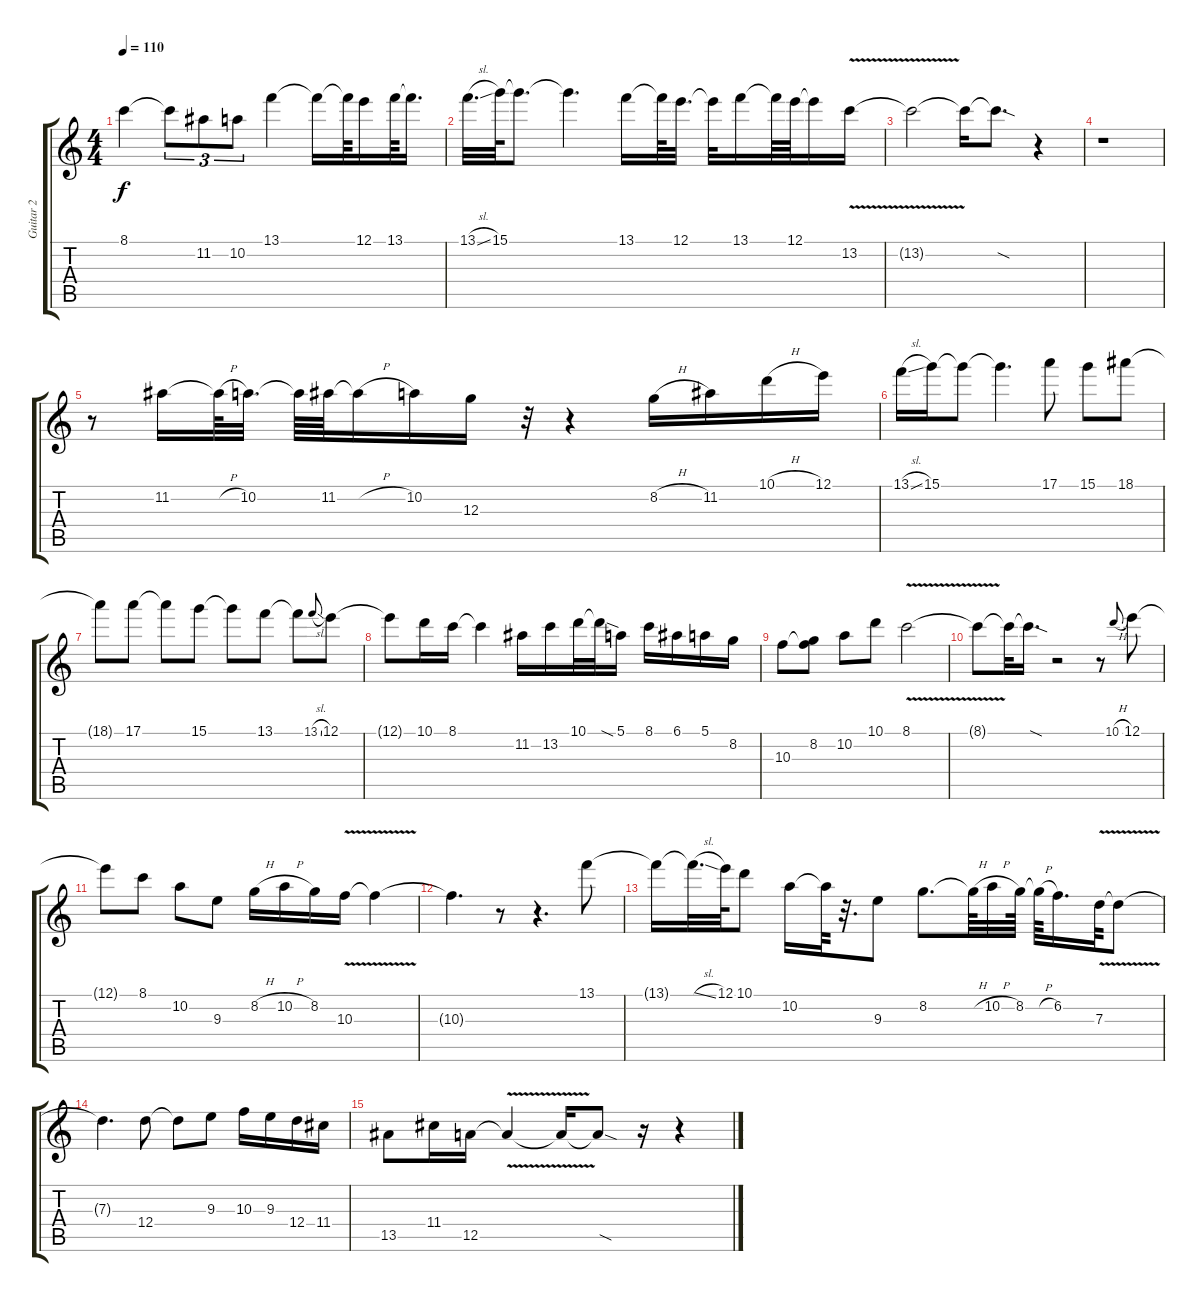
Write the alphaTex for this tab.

\track ("Guitar 2" "Guitar 2") {instrument acousticguitarsteel}
\staff {score tabs}
\tuning (E4 B3 G3 D3 A2 E2) {hide}
\ts (4 4)
\tempo 110
\clef g2
\ks c
8.1.4{dy f} 8.1{t}.8{tu (3 2)} 11.2.8{tu (3 2)} 10.2.8{tu (3 2)} 13.1.4 13.1{t}.16 13.1{t}.64 12.1.16 13.1.64 13.1{t}.16{d} |
13.1{sl}.32{d} 15.1.64 15.1{t}.8{d} 15.1{t}.4{d} 13.1.16 13.1{t}.64 12.1.32{d} 12.1{t}.32 13.1.16 13.1{t}.64 12.1.64 12.1{t}.16 13.2{v}.16 |
13.2{t}.2 13.2{t}.16 13.2{sod t}.8{d} r.4 |
r.1 |
r.8 11.2.16 11.2{h t}.64 10.2.32{d} 10.2{t}.64 11.2.64 11.2{h t}.16 10.2.16 12.3.16 r.32 r.4 8.2{h}.16 11.2.16 10.1{h}.16 12.1.16 |
13.1{sl}.16 15.1.16 15.1{t}.8 15.1{t}.4{d} 17.1.8 15.1.8 18.1.8 |
18.1{t}.8 17.1.8 17.1{t}.8 15.1.8 15.1{t}.8 13.1.8 13.1{t}.8 13.1{sl}.8{gr onbeat} 12.1.8 |
12.1{t}.8 10.1.16 8.1.16 8.1{t}.4 11.2.16 13.2.16 10.1.32 10.1{sod t}.32 5.1.16 8.1.16 6.1.16 5.1.16 8.2.16 |
10.3.8 (8.2 10.3{t}).8 10.2.8 10.1.8 8.1{v}.2 |
8.1{t}.8 8.1{t}.32 8.1{sod t}.16{d} r.2 r.8 10.1{h}.8{gr onbeat} 12.1.8 |
12.1{t}.8 8.1.8 10.2.8 9.3.8 8.2{h}.16 10.2{h}.16 8.2.16 10.3{v}.16 10.3{t}.4 |
10.3{t}.4{d} r.8 r.4{d} 13.1.8 |
13.1{t}.16 13.1{sl t}.32{d} 12.1.64 10.1.8 10.2.16 10.2{t}.64 r.32{d} 9.3.8 8.2.8{d} 8.2{h t}.64 10.2{h}.32 8.2.64 8.2{h t}.64 6.2.16{d} 7.3{v}.64 7.3{t}.8 |
7.3{t}.4{d} 12.4.8 12.4{t}.8 9.3.8 10.3.16 9.3.16 12.4.16 11.4.16 |
13.5.8 11.4.16 12.5.16 12.5{v t}.4 12.5{t}.16 12.5{sod t}.8 r.16 r.4
